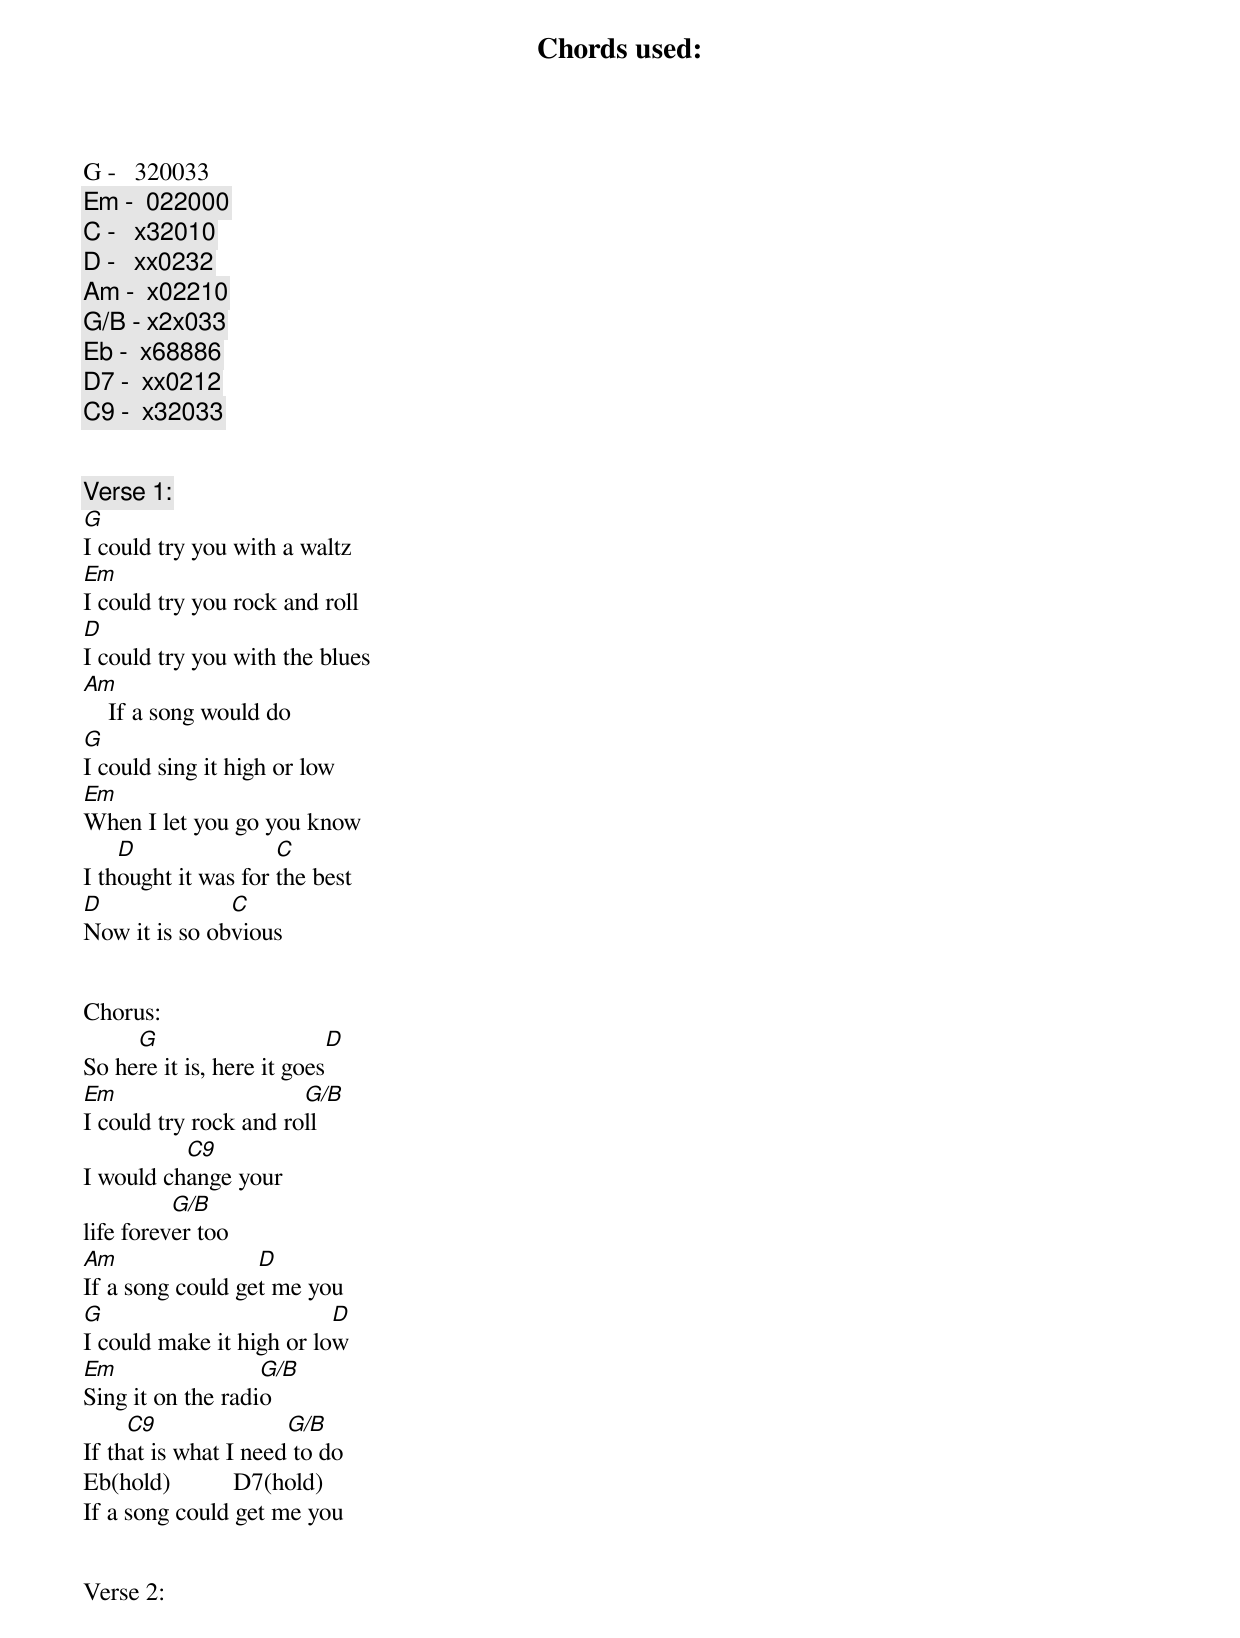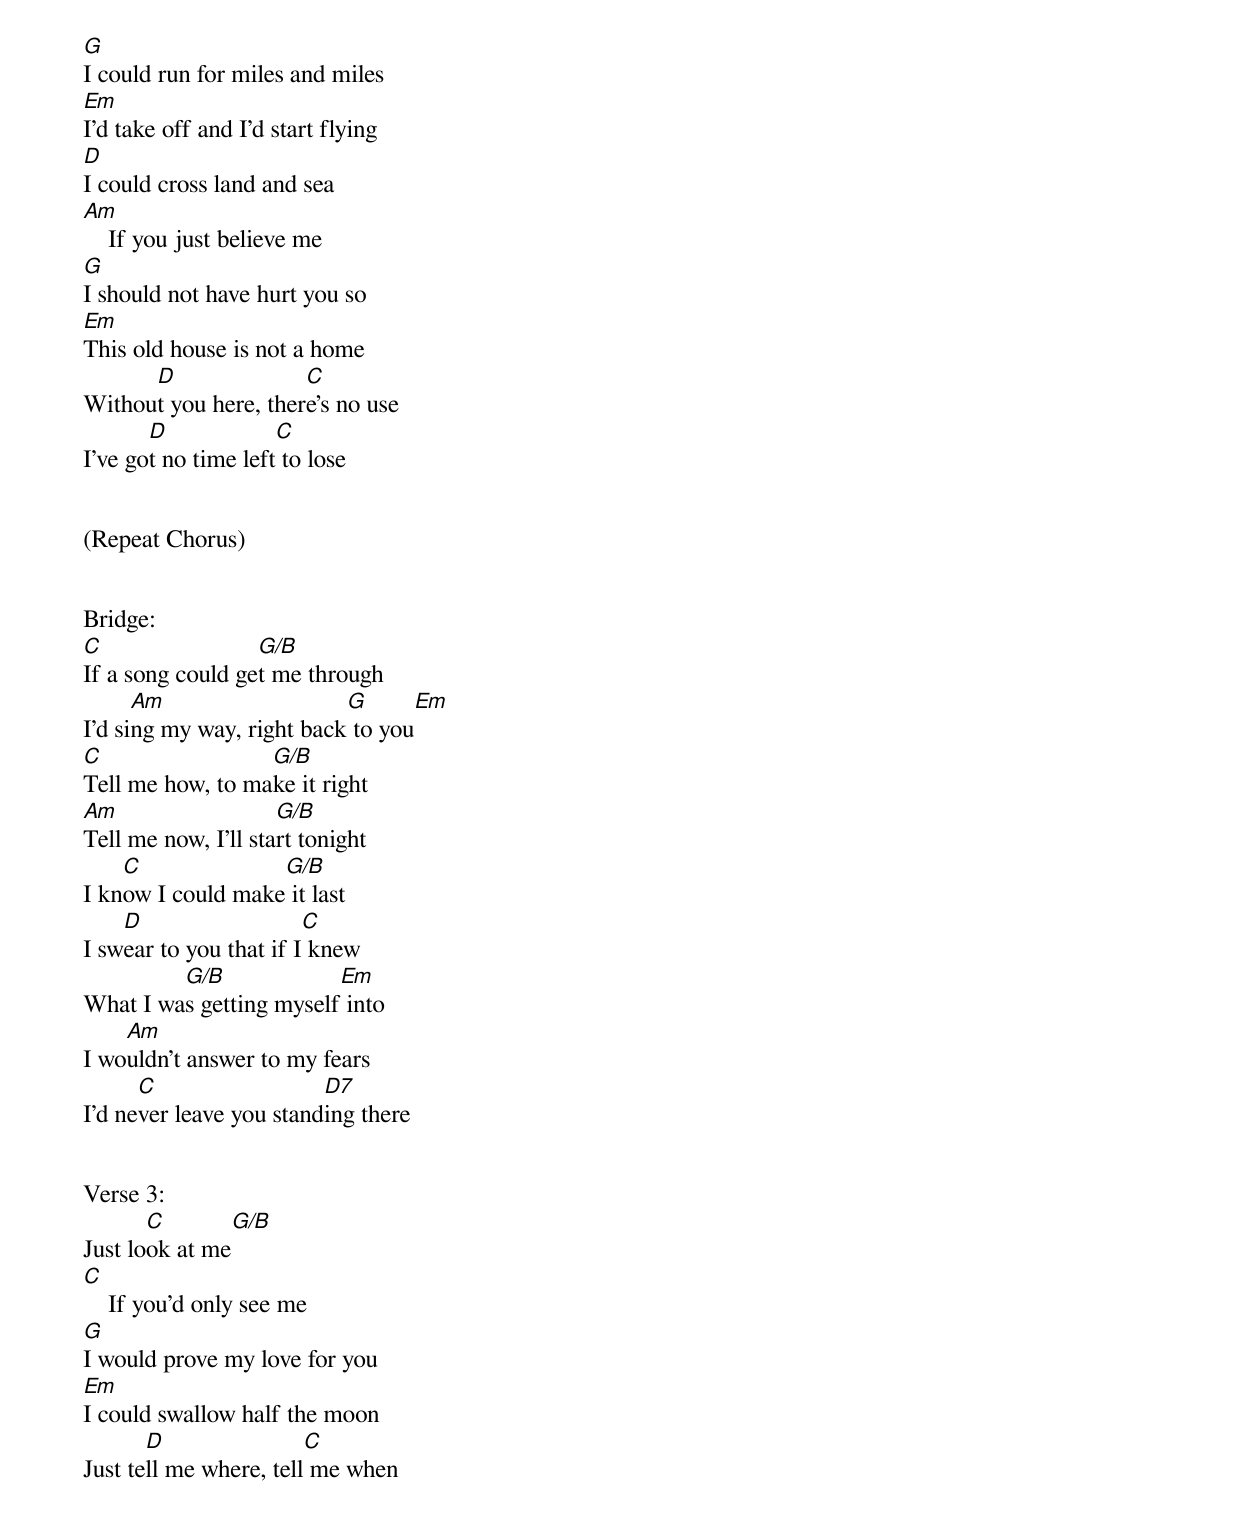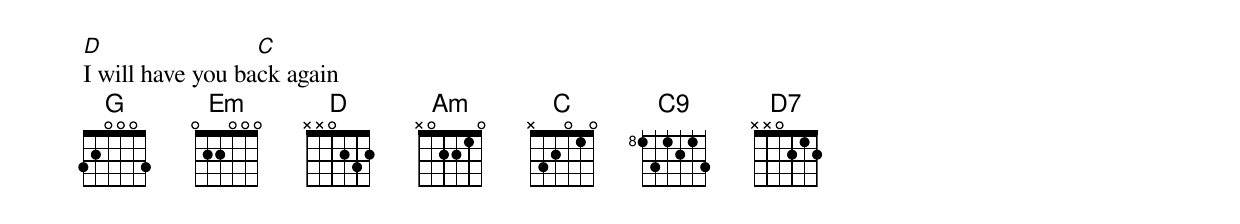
Chords used:
G -   320033
Em -  022000
C -   x32010
D -   xx0232
Am -  x02210
G/B - x2x033
Eb -  x68886
D7 -  xx0212
C9 -  x32033


Verse 1:
G
I could try you with a waltz
Em
I could try you rock and roll
D
I could try you with the blues
Am
    If a song would do
G
I could sing it high or low
Em
When I let you go you know
    D                C
I thought it was for the best
D              C
Now it is so obvious


Chorus:
     G                     D
So here it is, here it goes
Em                     G/B
I could try rock and roll
          C9
I would change your
          G/B
life forever too
Am                D
If a song could get me you
G                         D
I could make it high or low
Em                 G/B
Sing it on the radio
     C9               G/B
If that is what I need to do
Eb(hold)          D7(hold)
If a song could get me you


Verse 2:
G
I could run for miles and miles
Em
I'd take off and I'd start flying
D
I could cross land and sea
Am
    If you just believe me
G
I should not have hurt you so
Em
This old house is not a home
      D               C
Without you here, there's no use
       D             C
I've got no time left to lose


(Repeat Chorus)


Bridge:
C                 G/B
If a song could get me through
      Am                   G         Em
I'd sing my way, right back to you
C                 G/B
Tell me how, to make it right
Am                   G/B
Tell me now, I'll start tonight
    C              G/B
I know I could make it last
    D                   C
I swear to you that if I knew
         G/B             Em
What I was getting myself into
    Am
I wouldn't answer to my fears
      C                  D7
I'd never leave you standing there


Verse 3:
       C           G/B
Just look at me
C
    If you'd only see me
G
I would prove my love for you
Em
I could swallow half the moon
       D                C
Just tell me where, tell me when
D                 C
I will have you back again
